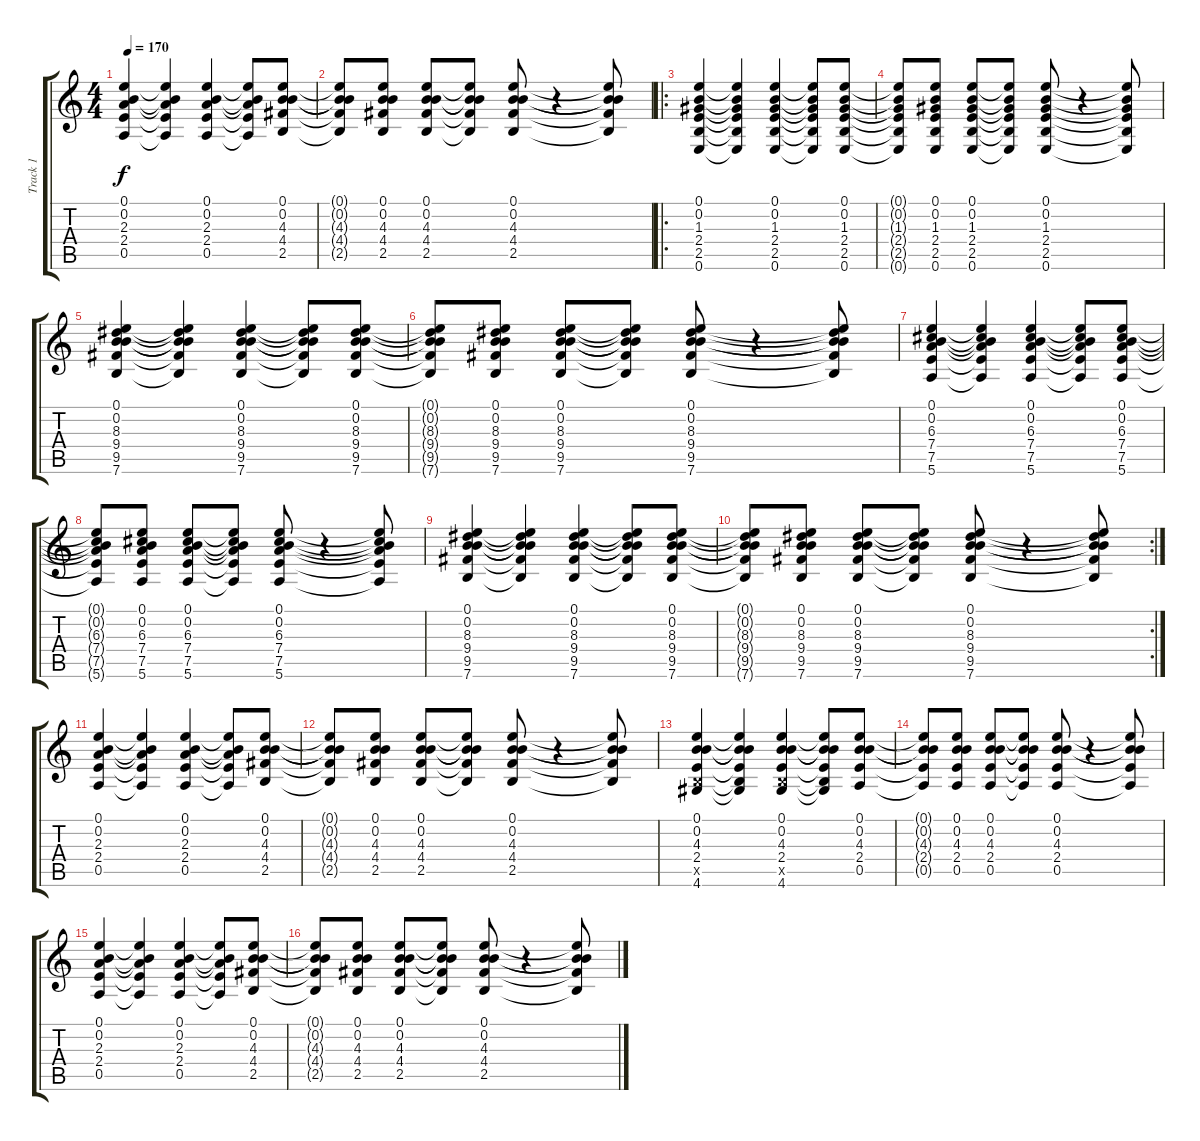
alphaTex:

\track ("Track 1" "Track 1") {instrument acousticguitarsteel}
\staff {score tabs}
\tuning (E4 B3 G3 D3 A2 E2) {hide}
\ts (4 4)
\tempo 170
\clef g2
\ks c
(0.1 0.2 2.3 2.4 0.5).4{dy f} (0.1{t} 0.2{t} 2.3{t} 2.4{t} 0.5{t}).4 (0.1 0.2 2.3 2.4 0.5).4 (0.1{t} 0.2{t} 2.3{t} 2.4{t} 0.5{t}).8 (0.1 0.2 4.3 4.4 2.5).8 |
(0.1{t} 0.2{t} 4.3{t} 4.4{t} 2.5{t}).8 (0.1 0.2 4.3 4.4 2.5).8 (0.1 0.2 4.3 4.4 2.5).8 (0.1{t} 0.2{t} 4.3{t} 4.4{t} 2.5{t}).8 (0.1 0.2 4.3 4.4 2.5).8 r.4 (0.1{t} 0.2{t} 4.3{t} 4.4{t} 2.5{t}).8 |
\ro
(0.1 0.2 1.3 2.4 2.5 0.6).4 (0.1{t} 0.2{t} 1.3{t} 2.4{t} 2.5{t} 0.6{t}).4 (0.1 0.2 1.3 2.4 2.5 0.6).4 (0.1{t} 0.2{t} 1.3{t} 2.4{t} 2.5{t} 0.6{t}).8 (0.1 0.2 1.3 2.4 2.5 0.6).8 |
(0.1{t} 0.2{t} 1.3{t} 2.4{t} 2.5{t} 0.6{t}).8 (0.1 0.2 1.3 2.4 2.5 0.6).8 (0.1 0.2 1.3 2.4 2.5 0.6).8 (0.1{t} 0.2{t} 1.3{t} 2.4{t} 2.5{t} 0.6{t}).8 (0.1 0.2 1.3 2.4 2.5 0.6).8 r.4 (0.1{t} 0.2{t} 1.3{t} 2.4{t} 2.5{t} 0.6{t}).8 |
(0.1 0.2 8.3 9.4 9.5 7.6).4 (0.1{t} 0.2{t} 8.3{t} 9.4{t} 9.5{t} 7.6{t}).4 (0.1 0.2 8.3 9.4 9.5 7.6).4 (0.1{t} 0.2{t} 8.3{t} 9.4{t} 9.5{t} 7.6{t}).8 (0.1 0.2 8.3 9.4 9.5 7.6).8 |
(0.1{t} 0.2{t} 8.3{t} 9.4{t} 9.5{t} 7.6{t}).8 (0.1 0.2 8.3 9.4 9.5 7.6).8 (0.1 0.2 8.3 9.4 9.5 7.6).8 (0.1{t} 0.2{t} 8.3{t} 9.4{t} 9.5{t} 7.6{t}).8 (0.1 0.2 8.3 9.4 9.5 7.6).8 r.4 (0.1{t} 0.2{t} 8.3{t} 9.4{t} 9.5{t} 7.6{t}).8 |
(0.1 0.2 6.3 7.4 7.5 5.6).4 (0.1{t} 0.2{t} 6.3{t} 7.4{t} 7.5{t} 5.6{t}).4 (0.1 0.2 6.3 7.4 7.5 5.6).4 (0.1{t} 0.2{t} 6.3{t} 7.4{t} 7.5{t} 5.6{t}).8 (0.1 0.2 6.3 7.4 7.5 5.6).8 |
(0.1{t} 0.2{t} 6.3{t} 7.4{t} 7.5{t} 5.6{t}).8 (0.1 0.2 6.3 7.4 7.5 5.6).8 (0.1 0.2 6.3 7.4 7.5 5.6).8 (0.1{t} 0.2{t} 6.3{t} 7.4{t} 7.5{t} 5.6{t}).8 (0.1 0.2 6.3 7.4 7.5 5.6).8 r.4 (0.1{t} 0.2{t} 6.3{t} 7.4{t} 7.5{t} 5.6{t}).8 |
(0.1 0.2 8.3 9.4 9.5 7.6).4 (0.1{t} 0.2{t} 8.3{t} 9.4{t} 9.5{t} 7.6{t}).4 (0.1 0.2 8.3 9.4 9.5 7.6).4 (0.1{t} 0.2{t} 8.3{t} 9.4{t} 9.5{t} 7.6{t}).8 (0.1 0.2 8.3 9.4 9.5 7.6).8 |
\rc 2
(0.1{t} 0.2{t} 8.3{t} 9.4{t} 9.5{t} 7.6{t}).8 (0.1 0.2 8.3 9.4 9.5 7.6).8 (0.1 0.2 8.3 9.4 9.5 7.6).8 (0.1{t} 0.2{t} 8.3{t} 9.4{t} 9.5{t} 7.6{t}).8 (0.1 0.2 8.3 9.4 9.5 7.6).8 r.4 (0.1{t} 0.2{t} 8.3{t} 9.4{t} 9.5{t} 7.6{t}).8 |
(0.1 0.2 2.3 2.4 0.5).4 (0.1{t} 0.2{t} 2.3{t} 2.4{t} 0.5{t}).4 (0.1 0.2 2.3 2.4 0.5).4 (0.1{t} 0.2{t} 2.3{t} 2.4{t} 0.5{t}).8 (0.1 0.2 4.3 4.4 2.5).8 |
(0.1{t} 0.2{t} 4.3{t} 4.4{t} 2.5{t}).8 (0.1 0.2 4.3 4.4 2.5).8 (0.1 0.2 4.3 4.4 2.5).8 (0.1{t} 0.2{t} 4.3{t} 4.4{t} 2.5{t}).8 (0.1 0.2 4.3 4.4 2.5).8 r.4 (0.1{t} 0.2{t} 4.3{t} 4.4{t} 2.5{t}).8 |
(0.1 0.2 4.3 2.4 2.5{x} 4.6).4 (0.1{t} 0.2{t} 4.3{t} 2.4{t} 2.5{t} 4.6{t}).4 (0.1 0.2 4.3 2.4 2.5{x} 4.6).4 (0.1{t} 0.2{t} 4.3{t} 2.4{t} 2.5{t} 4.6{t}).8 (0.1 0.2 4.3 2.4 0.5).8 |
(0.1{t} 0.2{t} 4.3{t} 2.4{t} 0.5{t}).8 (0.1 0.2 4.3 2.4 0.5).8 (0.1 0.2 4.3 2.4 0.5).8 (0.1{t} 0.2{t} 4.3{t} 2.4{t} 0.5{t}).8 (0.1 0.2 4.3 2.4 0.5).8 r.4 (0.1{t} 0.2{t} 4.3{t} 2.4{t} 0.5{t}).8 |
(0.1 0.2 2.3 2.4 0.5).4 (0.1{t} 0.2{t} 2.3{t} 2.4{t} 0.5{t}).4 (0.1 0.2 2.3 2.4 0.5).4 (0.1{t} 0.2{t} 2.3{t} 2.4{t} 0.5{t}).8 (0.1 0.2 4.3 4.4 2.5).8 |
(0.1{t} 0.2{t} 4.3{t} 4.4{t} 2.5{t}).8 (0.1 0.2 4.3 4.4 2.5).8 (0.1 0.2 4.3 4.4 2.5).8 (0.1{t} 0.2{t} 4.3{t} 4.4{t} 2.5{t}).8 (0.1 0.2 4.3 4.4 2.5).8 r.4 (0.1{t} 0.2{t} 4.3{t} 4.4{t} 2.5{t}).8
